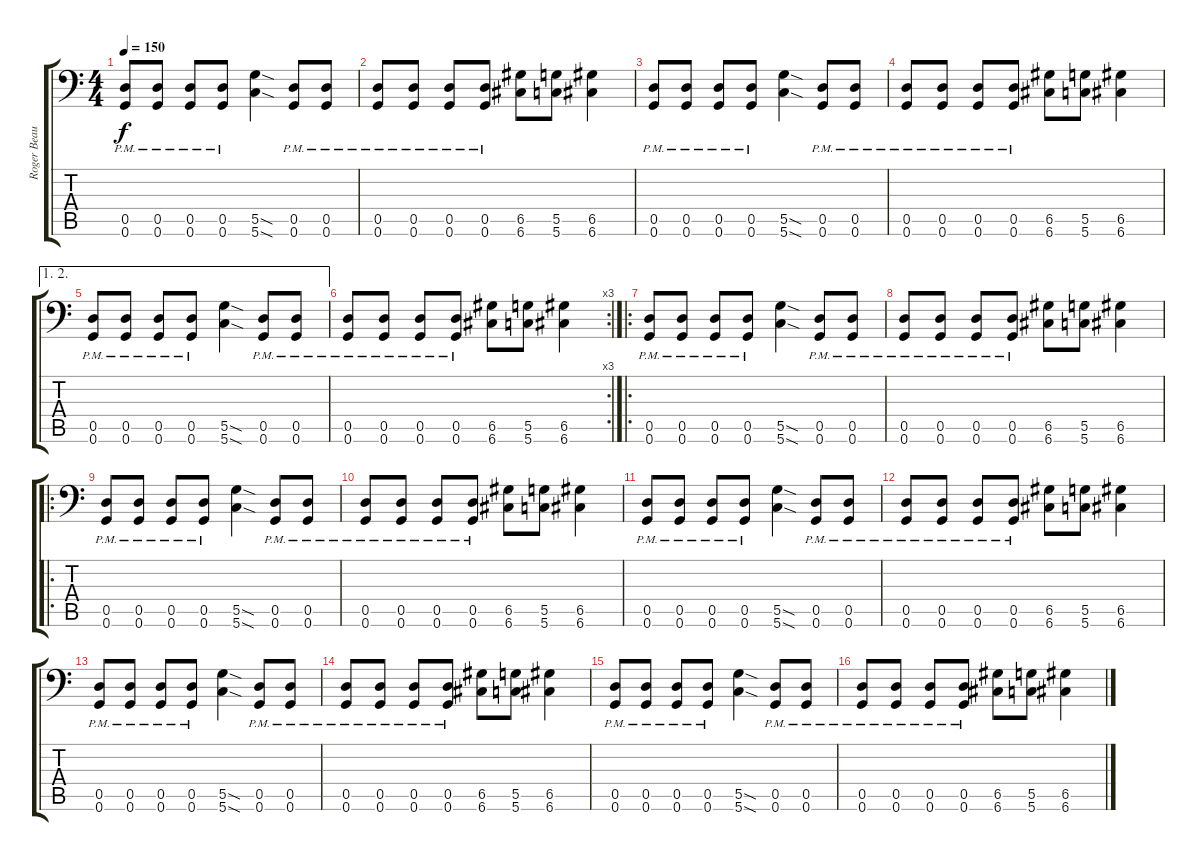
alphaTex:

\track ("Roger Beaujard(Lead Guitar)" "Roger Beau") {instrument distortionguitar}
\staff {score tabs}
\tuning (A3 E3 C3 G2 D2 G1) {hide}
\ts (4 4)
\tempo 150
\clef f4
\ks c
(0.5{pm} 0.6{pm}).8{dy f} (0.5{pm} 0.6{pm}).8 (0.5{pm} 0.6{pm}).8 (0.5{pm} 0.6{pm}).8 (5.5{sod} 5.6{sod}).4 (0.5{pm} 0.6{pm}).8 (0.5{pm} 0.6{pm}).8 |
(0.5{pm} 0.6{pm}).8 (0.5{pm} 0.6{pm}).8 (0.5{pm} 0.6{pm}).8 (0.5{pm} 0.6{pm}).8 (6.5 6.6).8 (5.5 5.6).8 (6.5 6.6).4 |
(0.5{pm} 0.6{pm}).8 (0.5{pm} 0.6{pm}).8 (0.5{pm} 0.6{pm}).8 (0.5{pm} 0.6{pm}).8 (5.5{sod} 5.6{sod}).4 (0.5{pm} 0.6{pm}).8 (0.5{pm} 0.6{pm}).8 |
(0.5{pm} 0.6{pm}).8 (0.5{pm} 0.6{pm}).8 (0.5{pm} 0.6{pm}).8 (0.5{pm} 0.6{pm}).8 (6.5 6.6).8 (5.5 5.6).8 (6.5 6.6).4 |
\ae (1 2)
(0.5{pm} 0.6{pm}).8 (0.5{pm} 0.6{pm}).8 (0.5{pm} 0.6{pm}).8 (0.5{pm} 0.6{pm}).8 (5.5{sod} 5.6{sod}).4 (0.5{pm} 0.6{pm}).8 (0.5{pm} 0.6{pm}).8 |
\rc 3
(0.5{pm} 0.6{pm}).8 (0.5{pm} 0.6{pm}).8 (0.5{pm} 0.6{pm}).8 (0.5{pm} 0.6{pm}).8 (6.5 6.6).8 (5.5 5.6).8 (6.5 6.6).4 |
\ro
(0.5{pm} 0.6{pm}).8 (0.5{pm} 0.6{pm}).8 (0.5{pm} 0.6{pm}).8 (0.5{pm} 0.6{pm}).8 (5.5{sod} 5.6{sod}).4 (0.5{pm} 0.6{pm}).8 (0.5{pm} 0.6{pm}).8 |
(0.5{pm} 0.6{pm}).8 (0.5{pm} 0.6{pm}).8 (0.5{pm} 0.6{pm}).8 (0.5{pm} 0.6{pm}).8 (6.5 6.6).8 (5.5 5.6).8 (6.5 6.6).4 |
\ro
(0.5{pm} 0.6{pm}).8 (0.5{pm} 0.6{pm}).8 (0.5{pm} 0.6{pm}).8 (0.5{pm} 0.6{pm}).8 (5.5{sod} 5.6{sod}).4 (0.5{pm} 0.6{pm}).8 (0.5{pm} 0.6{pm}).8 |
(0.5{pm} 0.6{pm}).8 (0.5{pm} 0.6{pm}).8 (0.5{pm} 0.6{pm}).8 (0.5{pm} 0.6{pm}).8 (6.5 6.6).8 (5.5 5.6).8 (6.5 6.6).4 |
(0.5{pm} 0.6{pm}).8 (0.5{pm} 0.6{pm}).8 (0.5{pm} 0.6{pm}).8 (0.5{pm} 0.6{pm}).8 (5.5{sod} 5.6{sod}).4 (0.5{pm} 0.6{pm}).8 (0.5{pm} 0.6{pm}).8 |
(0.5{pm} 0.6{pm}).8 (0.5{pm} 0.6{pm}).8 (0.5{pm} 0.6{pm}).8 (0.5{pm} 0.6{pm}).8 (6.5 6.6).8 (5.5 5.6).8 (6.5 6.6).4 |
(0.5{pm} 0.6{pm}).8 (0.5{pm} 0.6{pm}).8 (0.5{pm} 0.6{pm}).8 (0.5{pm} 0.6{pm}).8 (5.5{sod} 5.6{sod}).4 (0.5{pm} 0.6{pm}).8 (0.5{pm} 0.6{pm}).8 |
(0.5{pm} 0.6{pm}).8 (0.5{pm} 0.6{pm}).8 (0.5{pm} 0.6{pm}).8 (0.5{pm} 0.6{pm}).8 (6.5 6.6).8 (5.5 5.6).8 (6.5 6.6).4 |
(0.5{pm} 0.6{pm}).8 (0.5{pm} 0.6{pm}).8 (0.5{pm} 0.6{pm}).8 (0.5{pm} 0.6{pm}).8 (5.5{sod} 5.6{sod}).4 (0.5{pm} 0.6{pm}).8 (0.5{pm} 0.6{pm}).8 |
(0.5{pm} 0.6{pm}).8 (0.5{pm} 0.6{pm}).8 (0.5{pm} 0.6{pm}).8 (0.5{pm} 0.6{pm}).8 (6.5 6.6).8 (5.5 5.6).8 (6.5 6.6).4
